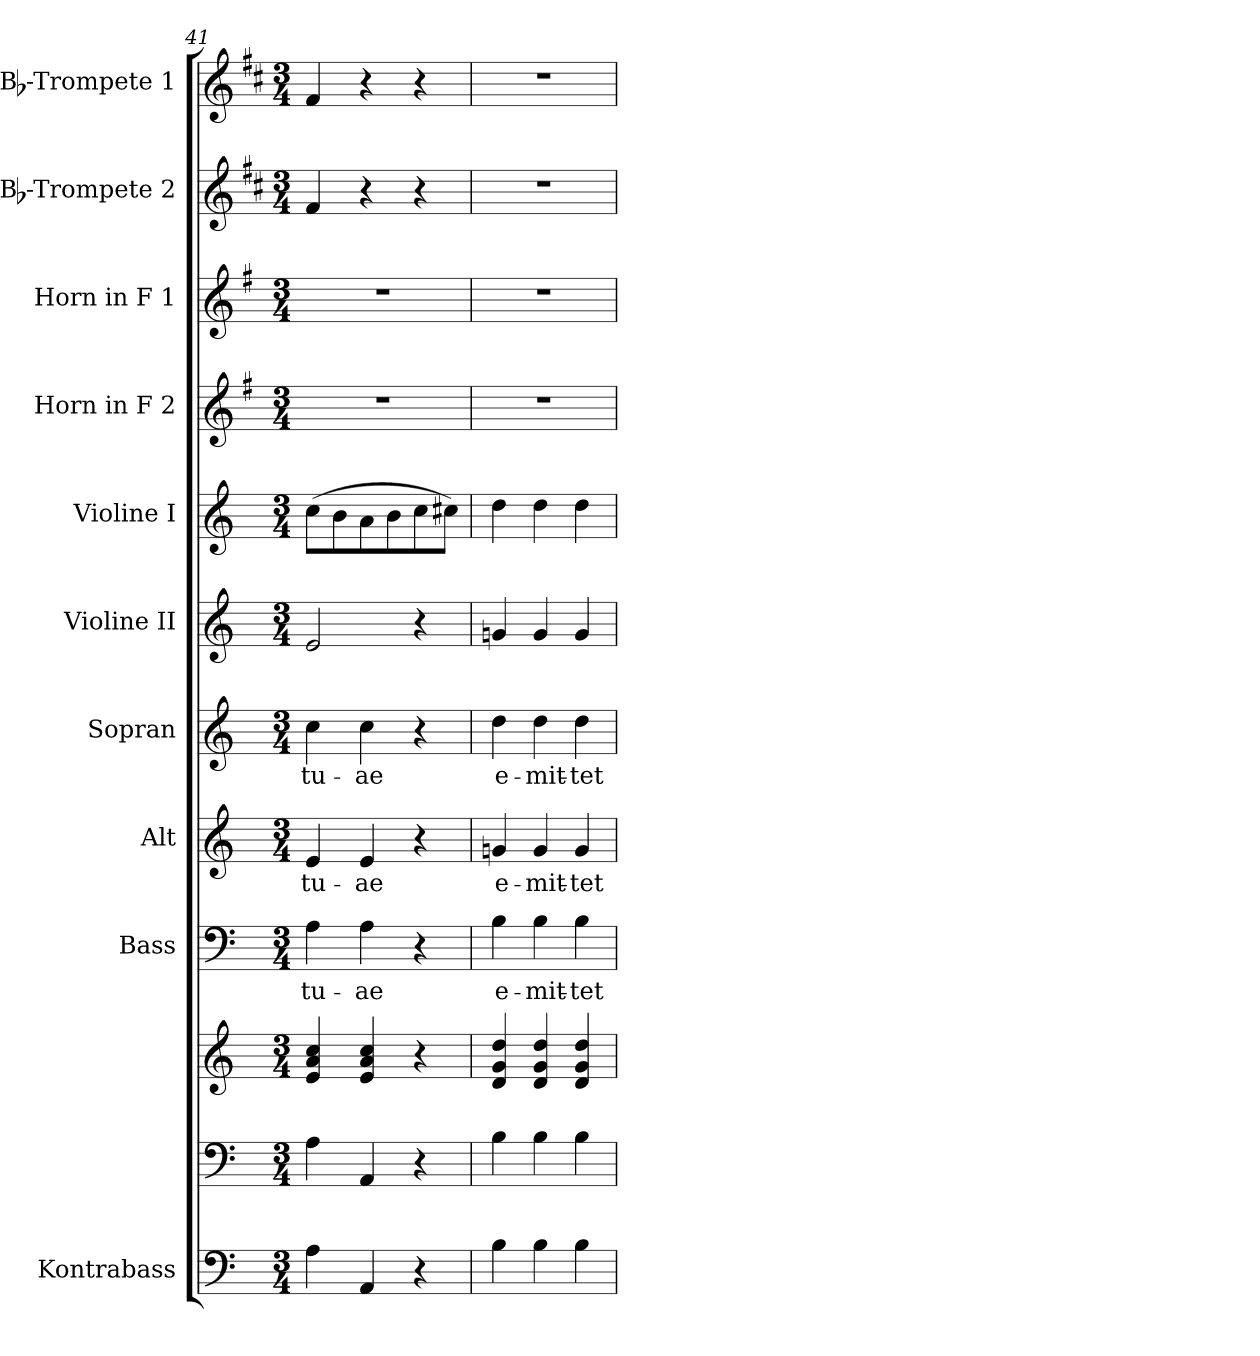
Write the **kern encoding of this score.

**kern	**kern	**kern	**kern	**text	**kern	**text	**kern	**text	**kern	**kern	**kern	**kern	**kern	**kern
*part11	*part10	*part10	*part9	*part9	*part8	*part8	*part7	*part7	*part6	*part5	*part4	*part3	*part2	*part1
*staff12	*staff11	*staff10	*staff9	*staff9	*staff8	*staff8	*staff7	*staff7	*staff6	*staff5	*staff4	*staff3	*staff2	*staff1
*I"Kontrabass	*	*	*I"Bass	*	*I"Alt	*	*I"Sopran	*	*I"Violine II	*I"Violine I	*I"Horn in F 2	*I"Horn in F 1	*I"Bb-Trompete 2	*I"Bb-Trompete 1
*I'Kb.	*	*	*I'B.	*	*I'A.	*	*I'S.	*	*I'Vl. II	*I'Vl. I	*	*	*I'Bb Trp. 2	*I'Bb Trp. 1
*clefF4	*clefF4	*clefG2	*clefF4	*	*clefG2	*	*clefG2	*	*clefG2	*clefG2	*clefG2	*clefG2	*clefG2	*clefG2
*ITrd7c12	*	*	*	*	*	*	*	*	*	*	*ITrd4c7	*ITrd4c7	*ITrd1c2	*ITrd1c2
*k[]	*k[]	*k[]	*k[]	*	*k[]	*	*k[]	*	*k[]	*k[]	*k[]	*k[]	*k[]	*k[]
*C:	*C:	*C:	*C:	*	*C:	*	*C:	*	*C:	*C:	*C:	*C:	*C:	*C:
*M3/4	*M3/4	*M3/4	*M3/4	*	*M3/4	*	*M3/4	*	*M3/4	*M3/4	*M3/4	*M3/4	*M3/4	*M3/4
=41	=41	=41	=41	=41	=41	=41	=41	=41	=41	=41	=41	=41	=41	=41
!	!	!	!	!LO:LY:b	!	!LO:LY:b	!	!LO:LY:b	!	!	!	!	!	!
4AA\	4A\	4e/ 4a/ 4cc/	4A\	tu-	4e/	tu-	4cc\	tu-	2e/	(>8cc\L	2.r	2.r	4e/	4e/
.	.	.	.	.	.	.	.	.	.	8b\	.	.	.	.
!	!	!	!	!LO:LY:b	!	!LO:LY:b	!	!LO:LY:b	!	!	!	!	!	!
4AAA/	4AA/	4e/ 4a/ 4cc/	4A\	-ae	4e/	-ae	4cc\	-ae	.	8a\	.	.	4r	4r
.	.	.	.	.	.	.	.	.	.	8b\	.	.	.	.
4r	4r	4r	4r	.	4r	.	4r	.	4r	8cc\	.	.	4r	4r
.	.	.	.	.	.	.	.	.	.	8cc#X\J)	.	.	.	.
=42	=42	=42	=42	=42	=42	=42	=42	=42	=42	=42	=42	=42	=42	=42
!	!	!	!	!LO:LY:b	!	!LO:LY:b	!	!LO:LY:b	!	!	!	!	!	!
4BB\	4B\	4d/ 4g/ 4dd/	4B\	e-	4gn/	e-	4dd\	e-	4gn/	4dd\	2.r	2.r	2.r	2.r
!	!	!	!	!LO:LY:b	!	!LO:LY:b	!	!LO:LY:b	!	!	!	!	!	!
4BB\	4B\	4d/ 4g/ 4dd/	4B\	-mit-	4g/	-mit-	4dd\	-mit-	4g/	4dd\	.	.	.	.
!	!	!	!	!LO:LY:b	!	!LO:LY:b	!	!LO:LY:b	!	!	!	!	!	!
4BB\	4B\	4d/ 4g/ 4dd/	4B\	-tet	4g/	-tet	4dd\	-tet	4g/	4dd\	.	.	.	.
=	=	=	=	=	=	=	=	=	=	=	=	=	=	=
*-	*-	*-	*-	*-	*-	*-	*-	*-	*-	*-	*-	*-	*-	*-
